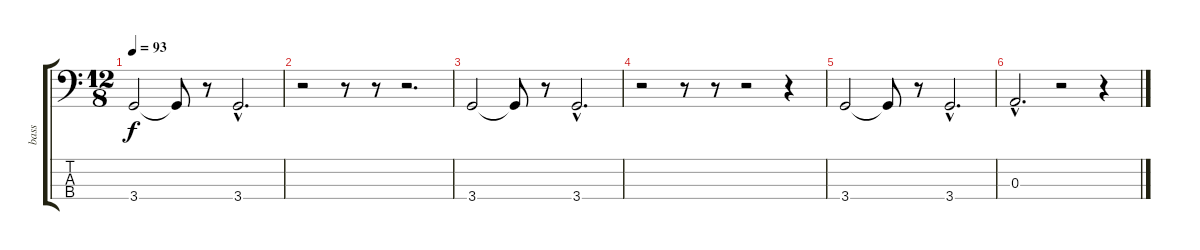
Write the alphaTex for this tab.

\track ("bass" "bass") {instrument synthbass1}
\staff {score tabs}
\tuning (G2 D2 A1 E1) {hide}
\ts (12 8)
\tempo 93
\clef f4
\ks c
3.4.2{dy f} 3.4{t}.8 r.8 3.4{hac}.2{d} |
r.2 r.8 r.8 r.2{d} |
3.4.2 3.4{t}.8 r.8 3.4{hac}.2{d} |
r.2 r.8 r.8 r.2 r.4 |
3.4.2 3.4{t}.8 r.8 3.4{hac}.2{d} |
0.3{hac}.2{d} r.2 r.4
